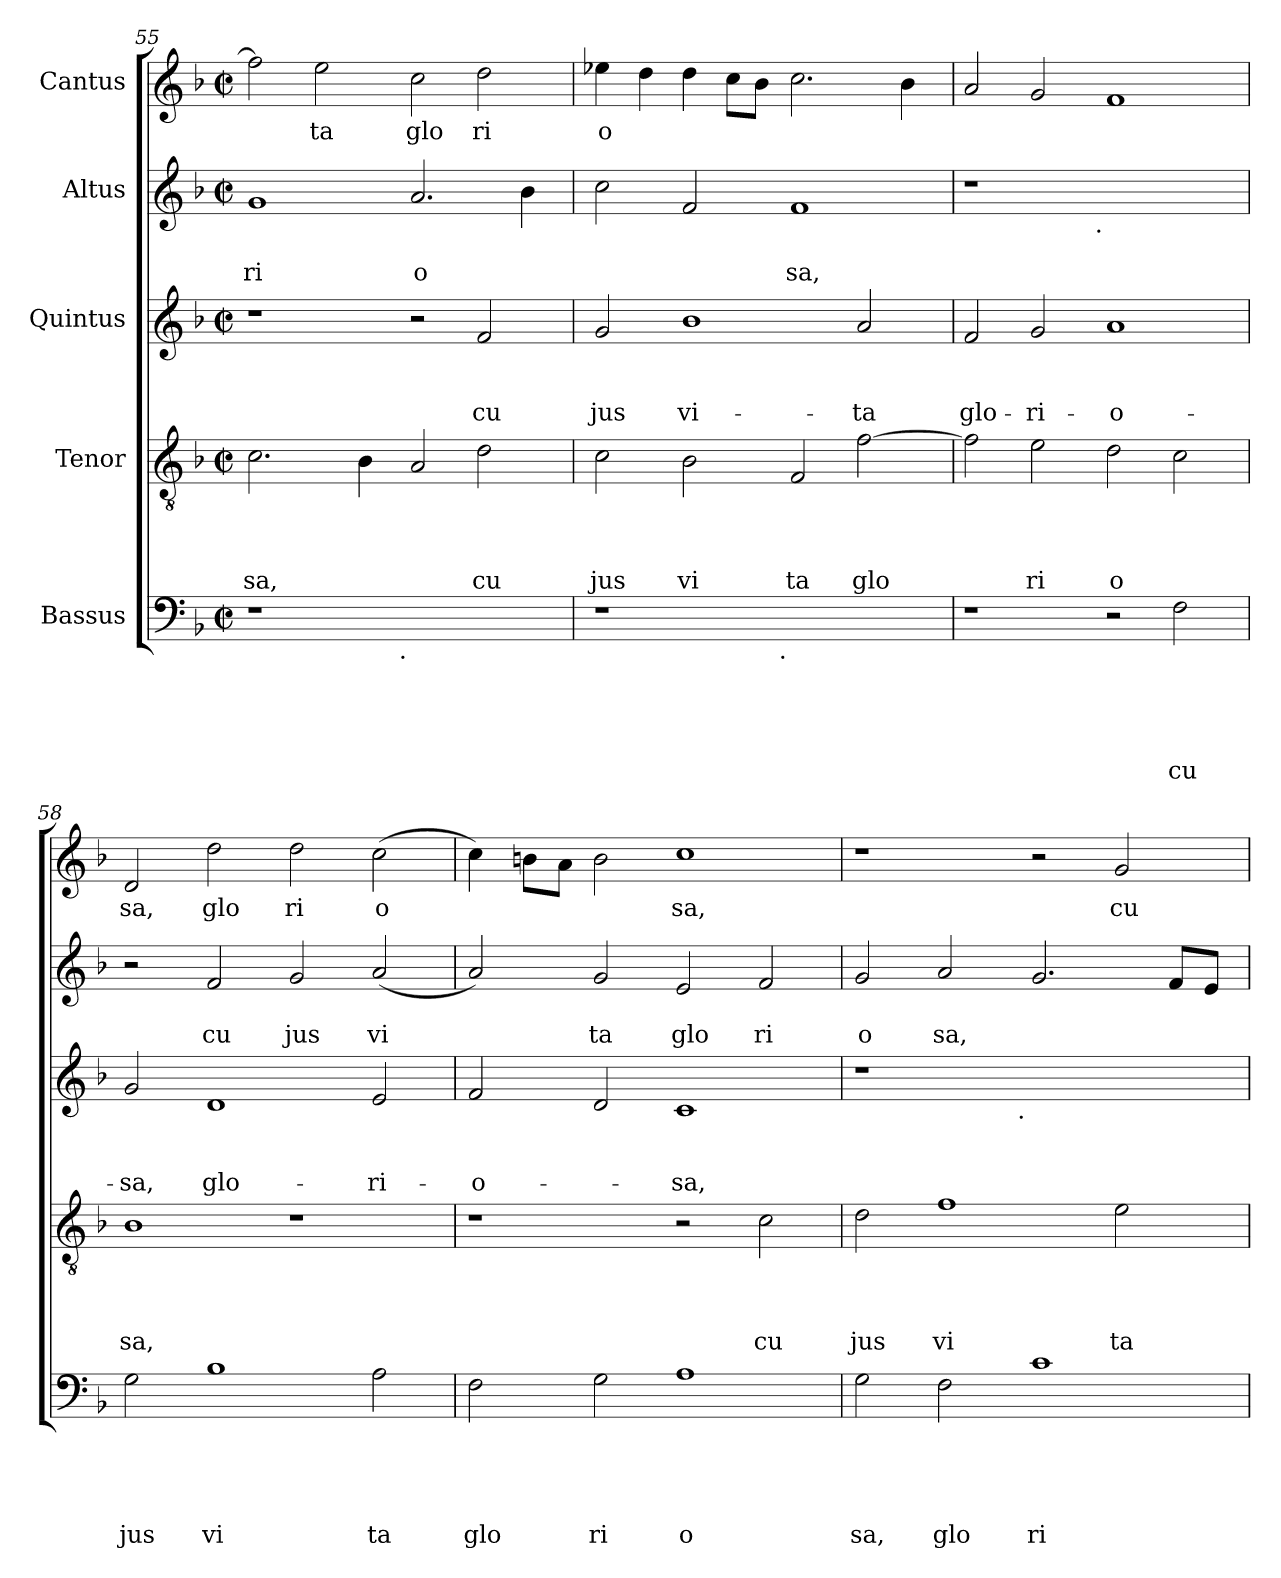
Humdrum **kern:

**kern	**text	**text	**text	**text	**text	**kern	**text	**text	**text	**text	**kern	**text	**text	**text	**kern	**text	**text	**kern	**text
*part5	*part5	*part5	*part5	*part5	*part5	*part4	*part4	*part4	*part4	*part4	*part3	*part3	*part3	*part3	*part2	*part2	*part2	*part1	*part1
*staff5	*staff5	*staff5	*staff5	*staff5	*staff5	*staff4	*staff4	*staff4	*staff4	*staff4	*staff3	*staff3	*staff3	*staff3	*staff2	*staff2	*staff2	*staff1	*staff1
*I"Bassus	*	*	*	*	*	*I"Tenor	*	*	*	*	*I"Quintus	*	*	*	*I"Altus	*	*	*I"Cantus	*
*clefF4	*	*	*	*	*	*clefGv2	*	*	*	*	*clefG2	*	*	*	*clefG2	*	*	*clefG2	*
*k[b-]	*	*	*	*	*	*k[b-]	*	*	*	*	*k[b-]	*	*	*	*k[b-]	*	*	*k[b-]	*
*F:	*	*	*	*	*	*F:	*	*	*	*	*F:	*	*	*	*F:	*	*	*F:	*
*M2/2	*	*	*	*	*	*M2/2	*	*	*	*	*M2/2	*	*	*	*M2/2	*	*	*M2/2	*
*met(c|)	*	*	*	*	*	*met(c|)	*	*	*	*	*met(c|)	*	*	*	*met(c|)	*	*	*met(c|)	*
=55	=55	=55	=55	=55	=55	=55	=55	=55	=55	=55	=55	=55	=55	=55	=55	=55	=55	=55	=55
!	!	!	!	!	!	!	!	!	!	!LO:LY:b	!	!	!	!	!	!	!LO:LY:b	!	!
*^	*	*	*	*	*	*	*	*	*	*	*	*	*	*	*	*	*	*	*
1r	2ryy	.	.	.	.	.	2.c\	.	.	.	sa,	1r	.	.	.	1g	.	ri	2ff\]	.
!	!	!	!	!	!	!	!	!	!	!	!	!	!	!	!	!	!	!	!	!LO:LY:b
.	4...ryy	.	.	.	.	.	.	.	.	.	.	.	.	.	.	.	.	.	2ee\	ta
.	.	.	.	.	.	.	4B-\	.	.	.	.	.	.	.	.	.	.	.	.	.
!	!LO:TX:b:t=.	!	!	!	!	!	!	!	!	!	!	!	!	!	!	!	!	!	!	!
.	1ryy	.	.	.	.	.	.	.	.	.	.	.	.	.	.	.	.	.	.	.
!	!	!	!	!	!	!	!	!	!	!	!	!	!	!	!	!	!	!LO:LY:b	!	!LO:LY:b
1ryy	.	.	.	.	.	.	2A/	.	.	.	.	2r	.	.	.	2.a/	.	o	2cc\	glo
!	!	!	!	!	!	!	!	!	!	!	!LO:LY:b	!	!	!	!LO:LY:b	!	!	!	!	!LO:LY:b
.	.	.	.	.	.	.	2d\	.	.	.	cu	2f/	.	.	cu	.	.	.	2dd\	ri
.	.	.	.	.	.	.	.	.	.	.	.	.	.	.	.	4b-\	.	.	.	.
.	32ryy	.	.	.	.	.	.	.	.	.	.	.	.	.	.	.	.	.	.	.
!!LO:LB:g=z
=56	=56	=56	=56	=56	=56	=56	=56	=56	=56	=56	=56	=56	=56	=56	=56	=56	=56	=56	=56	=56
!	!	!	!	!	!	!	!	!	!	!	!LO:LY:b	!	!	!	!LO:LY:b	!	!	!	!	!LO:LY:b
1r	2ryy	.	.	.	.	.	2c\	.	.	.	jus	2g/	.	.	jus	2cc\	.	.	4ee-X\	o
.	.	.	.	.	.	.	.	.	.	.	.	.	.	.	.	.	.	.	4dd\	.
!	!	!	!	!	!	!	!	!	!	!	!LO:LY:b	!	!	!	!LO:LY:b	!	!	!	!	!
.	4...ryy	.	.	.	.	.	2B-\	.	.	.	vi	1b-	.	.	vi-	2f/	.	.	4dd\	.
.	.	.	.	.	.	.	.	.	.	.	.	.	.	.	.	.	.	.	8cc\L	.
.	.	.	.	.	.	.	.	.	.	.	.	.	.	.	.	.	.	.	8b-\J	.
!	!LO:TX:b:t=.	!	!	!	!	!	!	!	!	!	!	!	!	!	!	!	!	!	!	!
.	1ryy	.	.	.	.	.	.	.	.	.	.	.	.	.	.	.	.	.	.	.
!	!	!	!	!	!	!	!	!	!	!	!LO:LY:b	!	!	!	!	!	!	!LO:LY:b	!	!
1ryy	.	.	.	.	.	.	2F/	.	.	.	ta	.	.	.	.	1f	.	sa,	2.cc\	.
!	!	!	!	!	!	!	!	!	!	!	!LO:LY:b	!	!	!	!LO:LY:b	!	!	!	!	!
.	.	.	.	.	.	.	[>2f\	.	.	.	glo	2a/	.	.	-ta	.	.	.	.	.
.	.	.	.	.	.	.	.	.	.	.	.	.	.	.	.	.	.	.	4b-\	.
.	32ryy	.	.	.	.	.	.	.	.	.	.	.	.	.	.	.	.	.	.	.
=57	=57	=57	=57	=57	=57	=57	=57	=57	=57	=57	=57	=57	=57	=57	=57	=57	=57	=57	=57	=57
!	!	!	!	!	!	!	!	!	!	!	!	!	!	!	!LO:LY:b	!	!	!	!	!
*v	*v	*	*	*	*	*	*	*	*	*	*	*	*	*	*	*^	*	*	*	*
1r	.	.	.	.	.	2f\]	.	.	.	.	2f/	.	.	glo-	1r	2ryy	.	.	2a/	.
!	!	!	!	!	!	!	!	!	!	!LO:LY:b	!	!	!	!LO:LY:b	!	!	!	!	!	!
.	.	.	.	.	.	2e\	.	.	.	ri	2g/	.	.	-ri-	.	4...ryy	.	.	2g/	.
!	!	!	!	!	!	!	!	!	!	!	!	!	!	!	!	!LO:TX:b:t=.	!	!	!	!
.	.	.	.	.	.	.	.	.	.	.	.	.	.	.	.	1ryy	.	.	.	.
!	!	!	!	!	!	!	!	!	!	!LO:LY:b	!	!	!	!LO:LY:b	!	!	!	!	!	!
2r	.	.	.	.	.	2d\	.	.	.	o	1a	.	.	-o-	1ryy	.	.	.	1f	.
!	!	!	!	!	!LO:LY:b	!	!	!	!	!	!	!	!	!	!	!	!	!	!	!
2F\	.	.	.	.	cu	2c\	.	.	.	.	.	.	.	.	.	.	.	.	.	.
.	.	.	.	.	.	.	.	.	.	.	.	.	.	.	.	32ryy	.	.	.	.
=58	=58	=58	=58	=58	=58	=58	=58	=58	=58	=58	=58	=58	=58	=58	=58	=58	=58	=58	=58	=58
!	!	!	!	!	!LO:LY:b	!	!	!	!	!LO:LY:b	!	!	!	!LO:LY:b	!	!	!	!	!	!LO:LY:b
*	*	*	*	*	*	*	*	*	*	*	*	*	*	*	*v	*v	*	*	*	*
2G\	.	.	.	.	jus	1B-	.	.	.	sa,	2g/	.	.	-sa,	2r	.	.	2d/	sa,
!	!	!	!	!	!LO:LY:b	!	!	!	!	!	!	!	!	!LO:LY:b	!	!	!LO:LY:b	!	!LO:LY:b
1B-	.	.	.	.	vi	.	.	.	.	.	1d	.	.	glo-	2f/	.	cu	2dd\	glo
!	!	!	!	!	!	!	!	!	!	!	!	!	!	!	!	!	!LO:LY:b	!	!LO:LY:b
.	.	.	.	.	.	1r	.	.	.	.	.	.	.	.	2g/	.	jus	2dd\	ri
!	!	!	!	!	!LO:LY:b	!	!	!	!	!	!	!	!	!LO:LY:b	!	!	!LO:LY:b	!	!LO:LY:b
2A\	.	.	.	.	ta	.	.	.	.	.	2e/	.	.	-ri-	(<2a/	.	vi	(>2cc\	o
=59	=59	=59	=59	=59	=59	=59	=59	=59	=59	=59	=59	=59	=59	=59	=59	=59	=59	=59	=59
!	!	!	!	!	!LO:LY:b	!	!	!	!	!	!	!	!	!LO:LY:b	!	!	!	!	!
2F\	.	.	.	.	glo	1r	.	.	.	.	2f/	.	.	-o-	2a/)	.	.	4cc\)	.
.	.	.	.	.	.	.	.	.	.	.	.	.	.	.	.	.	.	8b\L	.
.	.	.	.	.	.	.	.	.	.	.	.	.	.	.	.	.	.	8a\J	.
!	!	!	!	!	!LO:LY:b	!	!	!	!	!	!	!	!	!	!	!	!LO:LY:b	!	!
2G\	.	.	.	.	ri	.	.	.	.	.	2d/	.	.	.	2g/	.	ta	2b\	.
!	!	!	!	!	!LO:LY:b	!	!	!	!	!	!	!	!	!LO:LY:b	!	!	!LO:LY:b	!	!LO:LY:b
1A	.	.	.	.	o	2r	.	.	.	.	1c	.	.	-sa,	2e/	.	glo	1cc	sa,
!	!	!	!	!	!	!	!	!	!	!LO:LY:b	!	!	!	!	!	!	!LO:LY:b	!	!
.	.	.	.	.	.	2c\	.	.	.	cu	.	.	.	.	2f/	.	ri	.	.
=60	=60	=60	=60	=60	=60	=60	=60	=60	=60	=60	=60	=60	=60	=60	=60	=60	=60	=60	=60
!	!	!	!	!	!LO:LY:b	!	!	!	!	!LO:LY:b	!	!	!	!	!	!	!LO:LY:b	!	!
*	*	*	*	*	*	*	*	*	*	*	*^	*	*	*	*	*	*	*	*
2G\	.	.	.	.	sa,	2d\	.	.	.	jus	1r	2ryy	.	.	.	2g/	.	o	1r	.
!	!	!	!	!	!LO:LY:b	!	!	!	!	!LO:LY:b	!	!	!	!	!	!	!	!LO:LY:b	!	!
2F\	.	.	.	.	glo	1f	.	.	.	vi	.	4...ryy	.	.	.	2a/	.	sa,	.	.
!	!	!	!	!	!	!	!	!	!	!	!	!LO:TX:b:t=.	!	!	!	!	!	!	!	!
.	.	.	.	.	.	.	.	.	.	.	.	1ryy	.	.	.	.	.	.	.	.
!	!	!	!	!	!LO:LY:b	!	!	!	!	!	!	!	!	!	!	!	!	!	!	!
1c	.	.	.	.	ri	.	.	.	.	.	1ryy	.	.	.	.	2.g/	.	.	2r	.
!	!	!	!	!	!	!	!	!	!	!LO:LY:b	!	!	!	!	!	!	!	!	!	!LO:LY:b
.	.	.	.	.	.	2e\	.	.	.	ta	.	.	.	.	.	.	.	.	2g/	cu
.	.	.	.	.	.	.	.	.	.	.	.	.	.	.	.	8f/L	.	.	.	.
.	.	.	.	.	.	.	.	.	.	.	.	.	.	.	.	8e/J	.	.	.	.
.	.	.	.	.	.	.	.	.	.	.	.	32ryy	.	.	.	.	.	.	.	.
*	*	*	*	*	*	*	*	*	*	*	*v	*v	*	*	*	*	*	*	*	*
=	=	=	=	=	=	=	=	=	=	=	=	=	=	=	=	=	=	=	=
*-	*-	*-	*-	*-	*-	*-	*-	*-	*-	*-	*-	*-	*-	*-	*-	*-	*-	*-	*-
